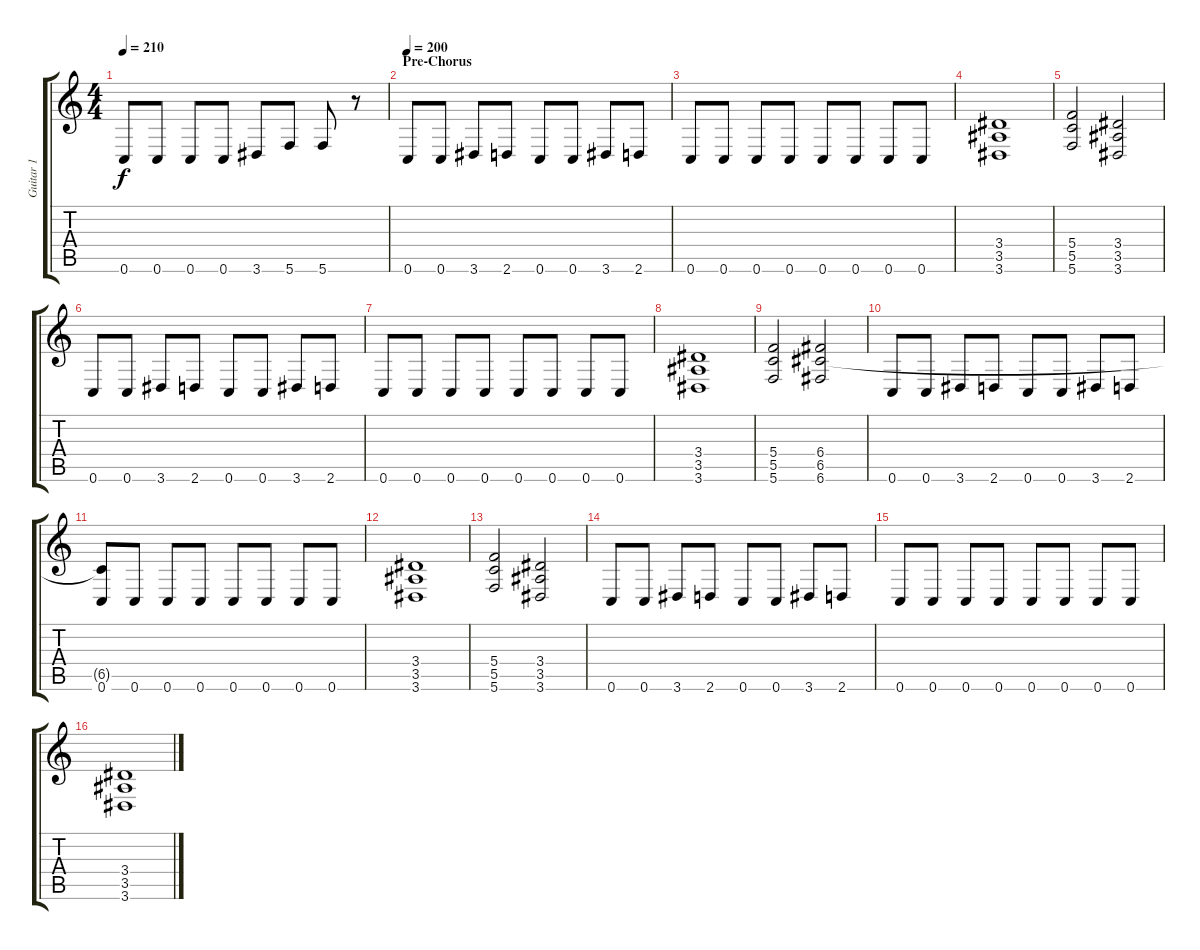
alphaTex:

\track ("Guitar 1" "Guitar 1") {instrument overdrivenguitar}
\staff {score tabs}
\tuning (D4 A3 F3 C3 G2 C2) {hide}
\ts (4 4)
\tempo 210
\clef g2
\ks c
0.6.8{dy f} 0.6.8 0.6.8 0.6.8 3.6.8 5.6.8 5.6.8 r.8 |
\section ("" "Pre-Chorus")
\tempo 200
0.6.8 0.6.8 3.6.8 2.6.8 0.6.8 0.6.8 3.6.8 2.6.8 |
0.6.8 0.6.8 0.6.8 0.6.8 0.6.8 0.6.8 0.6.8 0.6.8 |
(3.4 3.5 3.6).1 |
(5.4 5.5 5.6).2 (3.4 3.5 3.6).2 |
0.6.8 0.6.8 3.6.8 2.6.8 0.6.8 0.6.8 3.6.8 2.6.8 |
0.6.8 0.6.8 0.6.8 0.6.8 0.6.8 0.6.8 0.6.8 0.6.8 |
(3.4 3.5 3.6).1 |
(5.4 5.5 5.6).2 (6.4 6.5 6.6).2 |
0.6.8 0.6.8 3.6.8 2.6.8 0.6.8 0.6.8 3.6.8 2.6.8 |
(6.5{t} 0.6).8 0.6.8 0.6.8 0.6.8 0.6.8 0.6.8 0.6.8 0.6.8 |
(3.4 3.5 3.6).1 |
(5.4 5.5 5.6).2 (3.4 3.5 3.6).2 |
0.6.8 0.6.8 3.6.8 2.6.8 0.6.8 0.6.8 3.6.8 2.6.8 |
0.6.8 0.6.8 0.6.8 0.6.8 0.6.8 0.6.8 0.6.8 0.6.8 |
(3.4 3.5 3.6).1
